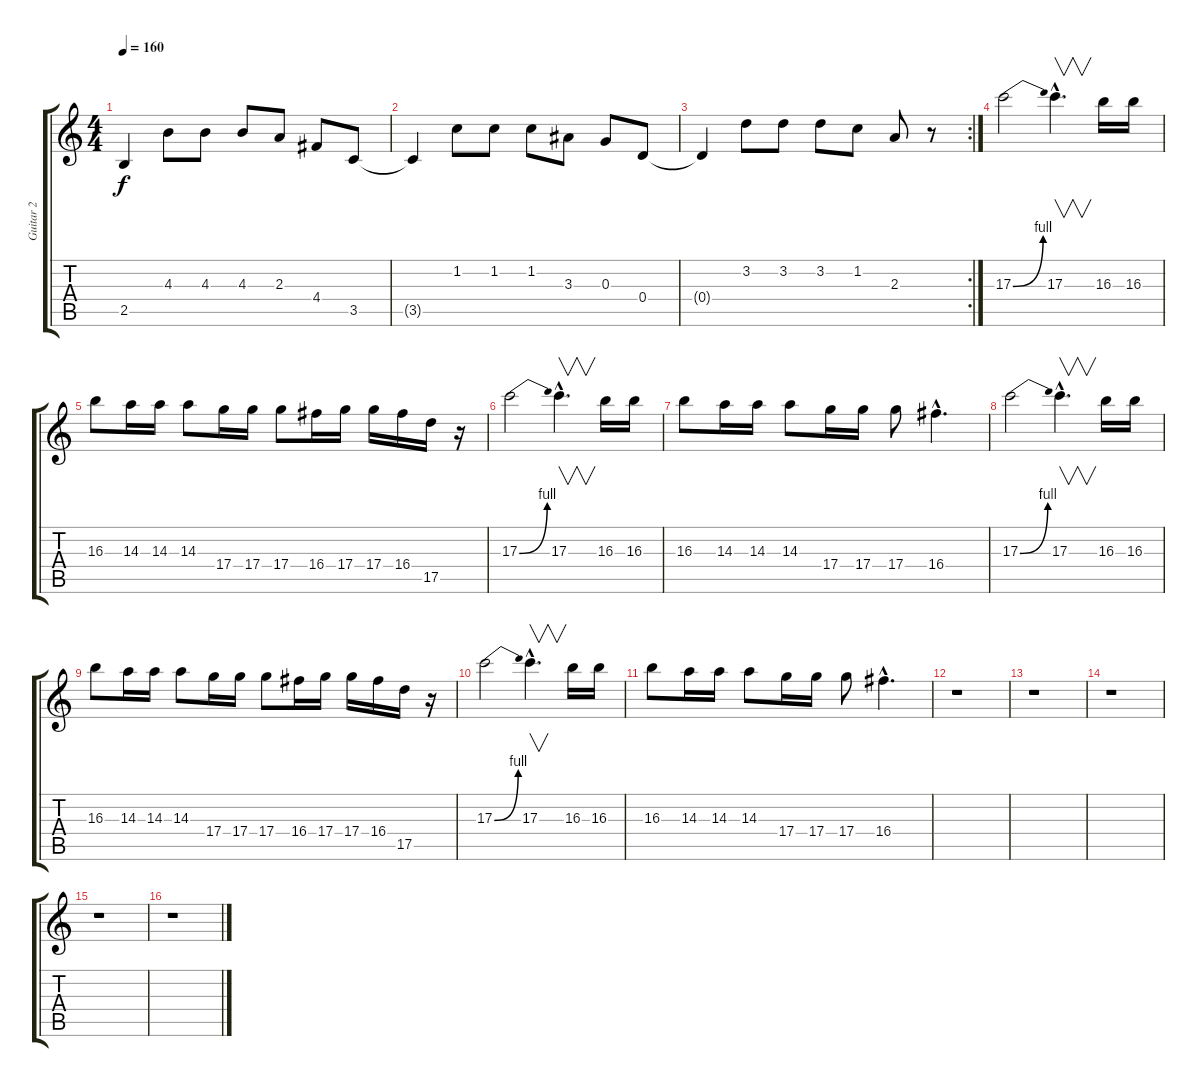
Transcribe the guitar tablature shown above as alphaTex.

\track ("Guitar 2" "Guitar 2") {instrument distortionguitar}
\staff {score tabs}
\tuning (E4 B3 G3 D3 A2 E2) {hide}
\ts (4 4)
\tempo 160
\clef g2
\ks c
2.5{t}.4{dy f} 4.3.8 4.3.8 4.3.8 2.3.8 4.4.8 3.5.8 |
3.5{t}.4 1.2.8 1.2.8 1.2.8 3.3.8 0.3.8 0.4.8 |
\rc 2
0.4{t}.4 3.2.8 3.2.8 3.2.8 1.2.8 2.3.8 r.8 |
17.3{be (bend 0 0 60 4)}.2 17.3{hac}.4{v d} 16.3.16 16.3.16 |
16.3.8 14.3.16 14.3.16 14.3.8 17.4.16 17.4.16 17.4.8 16.4.16 17.4.16 17.4.16 16.4.16 17.5.16 r.16 |
17.3{be (bend 0 0 60 4)}.2 17.3{hac}.4{v d} 16.3.16 16.3.16 |
16.3.8 14.3.16 14.3.16 14.3.8 17.4.16 17.4.16 17.4.8 16.4{hac}.4{d} |
17.3{be (bend 0 0 60 4)}.2 17.3{hac}.4{v d} 16.3.16 16.3.16 |
16.3.8 14.3.16 14.3.16 14.3.8 17.4.16 17.4.16 17.4.8 16.4.16 17.4.16 17.4.16 16.4.16 17.5.16 r.16 |
17.3{be (bend 0 0 60 4)}.2 17.3{hac}.4{v d} 16.3.16 16.3.16 |
16.3.8 14.3.16 14.3.16 14.3.8 17.4.16 17.4.16 17.4.8 16.4{hac}.4{d} |
r.1 |
r.1 |
r.1 |
r.1 |
r.1
